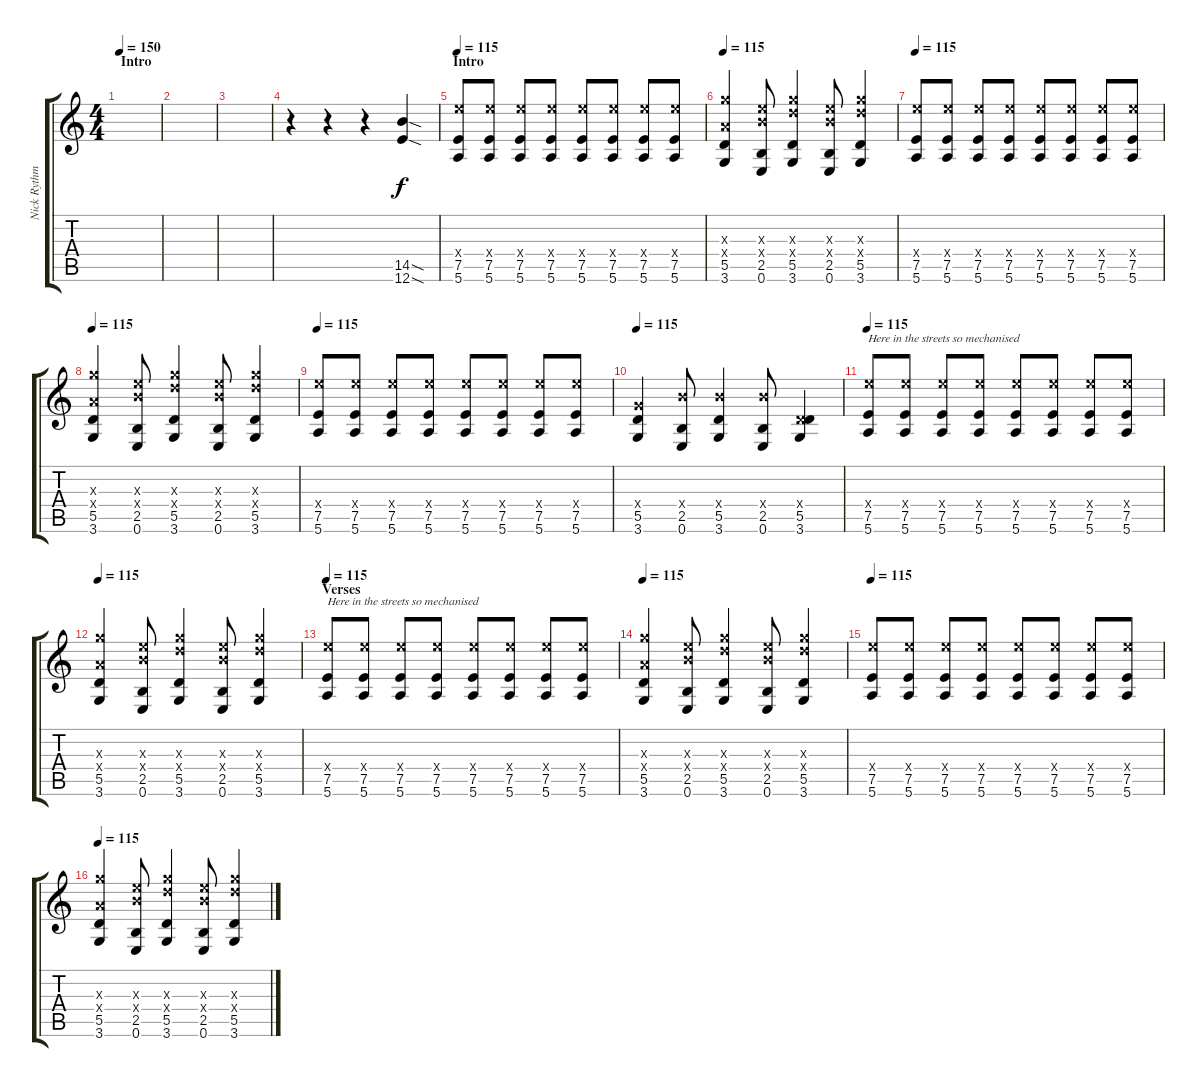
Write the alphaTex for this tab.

\track ("Nick Rythm Guitar" "Nick Rythm") {instrument distortionguitar}
\staff {score tabs}
\tuning (E4 B3 G3 D3 A2 E2) {hide}
\ts (4 4)
\section ("" "Intro")
\tempo 150
\clef g2
\ks c
|
|
|
r.4 r.4 r.4 (14.5{sod} 12.6{sod}).4 |
\section ("" "Intro")
\tempo 115
(14.4{x} 7.5 5.6).8 (14.4{x} 7.5 5.6).8 (14.4{x} 7.5 5.6).8 (14.4{x} 7.5 5.6).8 (14.4{x} 7.5 5.6).8 (14.4{x} 7.5 5.6).8 (14.4{x} 7.5 5.6).8 (14.4{x} 7.5 5.6).8 |
\tempo 115
(12.3{x} 7.4{x} 5.5 3.6).4 (9.3{x} 9.4{x} 2.5 0.6).8 (12.3{x} 12.4{x} 5.5 3.6).4 (9.3{x} 9.4{x} 2.5 0.6).8 (12.3{x} 12.4{x} 5.5 3.6).4 |
\tempo 115
(14.4{x} 7.5 5.6).8 (14.4{x} 7.5 5.6).8 (14.4{x} 7.5 5.6).8 (14.4{x} 7.5 5.6).8 (14.4{x} 7.5 5.6).8 (14.4{x} 7.5 5.6).8 (14.4{x} 7.5 5.6).8 (14.4{x} 7.5 5.6).8 |
\tempo 115
(12.3{x} 7.4{x} 5.5 3.6).4 (9.3{x} 9.4{x} 2.5 0.6).8 (12.3{x} 12.4{x} 5.5 3.6).4 (9.3{x} 9.4{x} 2.5 0.6).8 (12.3{x} 12.4{x} 5.5 3.6).4 |
\tempo 115
(14.4{x} 7.5 5.6).8 (14.4{x} 7.5 5.6).8 (14.4{x} 7.5 5.6).8 (14.4{x} 7.5 5.6).8 (14.4{x} 7.5 5.6).8 (14.4{x} 7.5 5.6).8 (14.4{x} 7.5 5.6).8 (14.4{x} 7.5 5.6).8 |
\tempo 115
(5.4{x} 5.5 3.6).4 (9.4{x} 2.5 0.6).8 (9.4{x} 5.5 3.6).4 (9.4{x} 2.5 0.6).8 (0.4{x} 5.5 3.6).4 |
\tempo 115
(14.4{x} 7.5 5.6).8{txt "Here in the streets so mechanised"} (14.4{x} 7.5 5.6).8 (14.4{x} 7.5 5.6).8 (14.4{x} 7.5 5.6).8 (14.4{x} 7.5 5.6).8 (14.4{x} 7.5 5.6).8 (14.4{x} 7.5 5.6).8 (14.4{x} 7.5 5.6).8 |
\tempo 115
(12.3{x} 7.4{x} 5.5 3.6).4 (9.3{x} 9.4{x} 2.5 0.6).8 (12.3{x} 12.4{x} 5.5 3.6).4 (9.3{x} 9.4{x} 2.5 0.6).8 (12.3{x} 12.4{x} 5.5 3.6).4 |
\section ("" "Verses")
\tempo 115
(14.4{x} 7.5 5.6).8{txt "Here in the streets so mechanised"} (14.4{x} 7.5 5.6).8 (14.4{x} 7.5 5.6).8 (14.4{x} 7.5 5.6).8 (14.4{x} 7.5 5.6).8 (14.4{x} 7.5 5.6).8 (14.4{x} 7.5 5.6).8 (14.4{x} 7.5 5.6).8 |
\tempo 115
(12.3{x} 7.4{x} 5.5 3.6).4 (9.3{x} 9.4{x} 2.5 0.6).8 (12.3{x} 12.4{x} 5.5 3.6).4 (9.3{x} 9.4{x} 2.5 0.6).8 (12.3{x} 12.4{x} 5.5 3.6).4 |
\tempo 115
(14.4{x} 7.5 5.6).8 (14.4{x} 7.5 5.6).8 (14.4{x} 7.5 5.6).8 (14.4{x} 7.5 5.6).8 (14.4{x} 7.5 5.6).8 (14.4{x} 7.5 5.6).8 (14.4{x} 7.5 5.6).8 (14.4{x} 7.5 5.6).8 |
\tempo 115
(12.3{x} 7.4{x} 5.5 3.6).4 (9.3{x} 9.4{x} 2.5 0.6).8 (12.3{x} 12.4{x} 5.5 3.6).4 (9.3{x} 9.4{x} 2.5 0.6).8 (12.3{x} 12.4{x} 5.5 3.6).4
